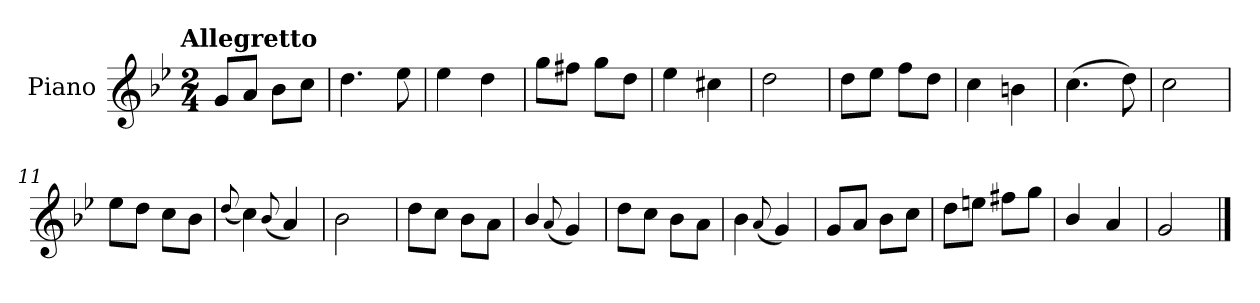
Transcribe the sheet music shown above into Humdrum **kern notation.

**kern
*part1
*staff1
*I"Piano
*I'Pno.
*clefG2
*k[b-e-]
!!LO:TX:omd:t=Allegretto
*M2/4
*MM116
=1
8g/L
8a/J
8b-\L
8cc\J
=2
4.dd\
8ee-\
=3
4ee-\
4dd\
=4
8gg\L
8ff#X\J
8gg\L
8dd\J
=5
4ee-\
4cc#X\
=6
2dd\
!!LO:LB:g=z
=7
8dd\L
8ee-\J
8ff\L
8dd\J
=8
4cc\
4bn\
=9
(>4.cc\
8dd\)
=10
2cc\
=11
8ee-\L
8dd\J
8cc\L
8b-\J
=12
(<8qqdd/
4cc\)
(<8qqb-/
4a/)
=13
2b-\
=14
8dd\L
8cc\J
8b-\L
8a\J
=15
4b-/
(<8qqa/
4g/)
!!LO:LB:g=z
=16
8dd\L
8cc\J
8b-\L
8a\J
=17
4b-\
(<8qqa/
4g/)
=18
8g/L
8a/J
8b-\L
8cc\J
=19
8dd\L
8een\J
8ff#X\L
8gg\J
=20
4b-/
4a/
=21
2g/
==
*-
